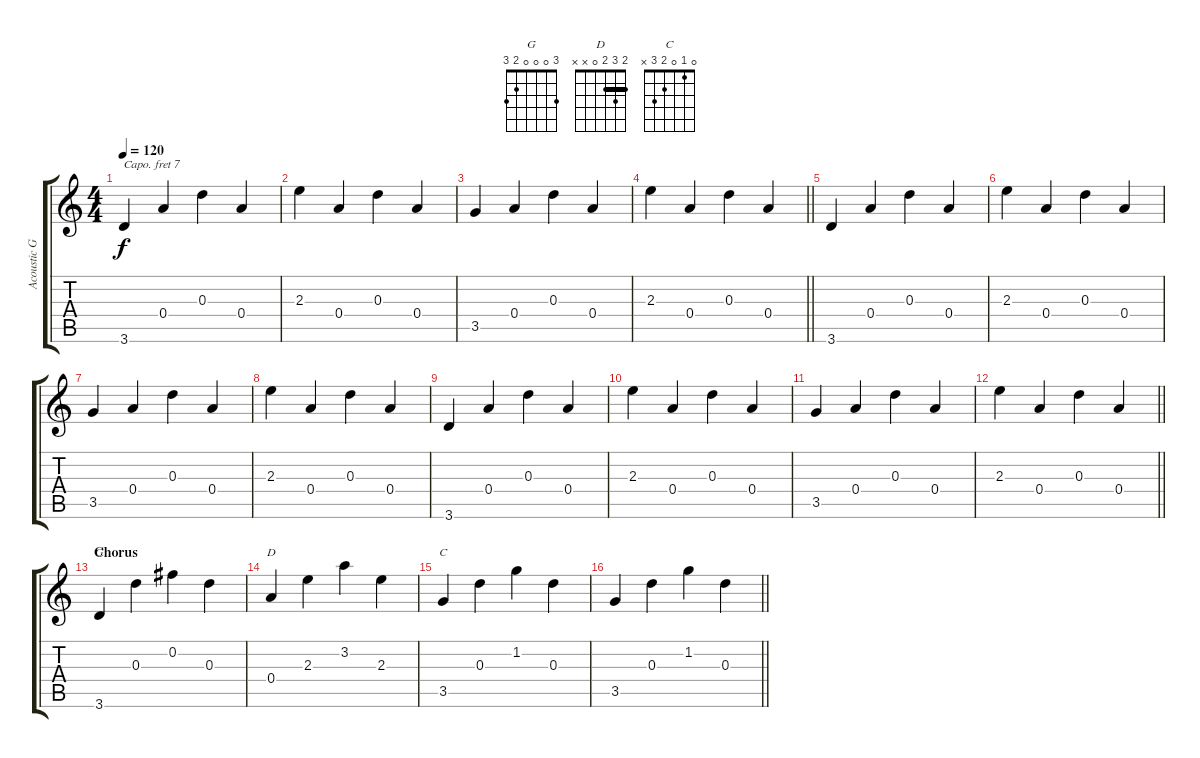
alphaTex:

\track ("Acoustic Guitar" "Acoustic G") {instrument acousticguitarsteel}
\staff {score tabs}
\capo 7
\tuning (E4 B3 G3 D3 A2 E2) {hide}
\chord ("G" 3 0 0 0 2 3)
\chord ("D" 2 3 2 0 x x) {barre 2}
\chord ("C" 0 1 0 2 3 x)
\ts (4 4)
\tempo 120
\clef g2
\ks c
3.6.4{dy f} 0.4.4 0.3.4 0.4.4 |
2.3.4 0.4.4 0.3.4 0.4.4 |
3.5.4 0.4.4 0.3.4 0.4.4 |
\barLineRight lightlight
2.3.4 0.4.4 0.3.4 0.4.4 |
3.6.4 0.4.4 0.3.4 0.4.4 |
2.3.4 0.4.4 0.3.4 0.4.4 |
3.5.4 0.4.4 0.3.4 0.4.4 |
2.3.4 0.4.4 0.3.4 0.4.4 |
3.6.4 0.4.4 0.3.4 0.4.4 |
2.3.4 0.4.4 0.3.4 0.4.4 |
3.5.4 0.4.4 0.3.4 0.4.4 |
\barLineRight lightlight
2.3.4 0.4.4 0.3.4 0.4.4 |
\section ("" "Chorus")
3.6.4{ch "G"} 0.3.4 0.2.4 0.3.4 |
0.4.4{ch "D"} 2.3.4 3.2.4 2.3.4 |
3.5.4{ch "C"} 0.3.4 1.2.4 0.3.4 |
\barLineRight lightlight
3.5.4 0.3.4 1.2.4 0.3.4
